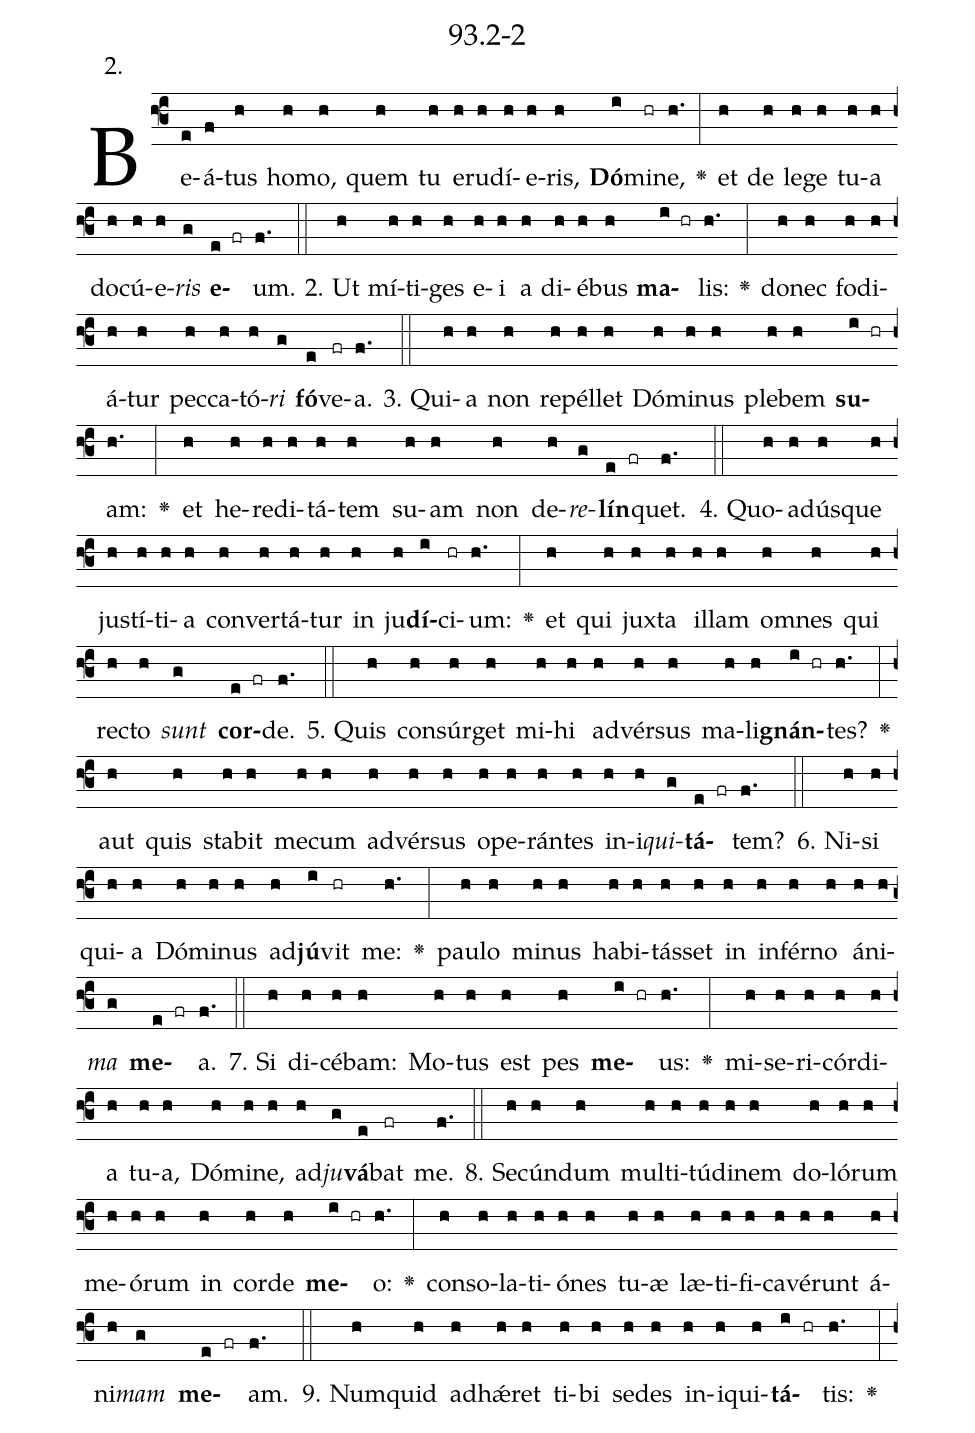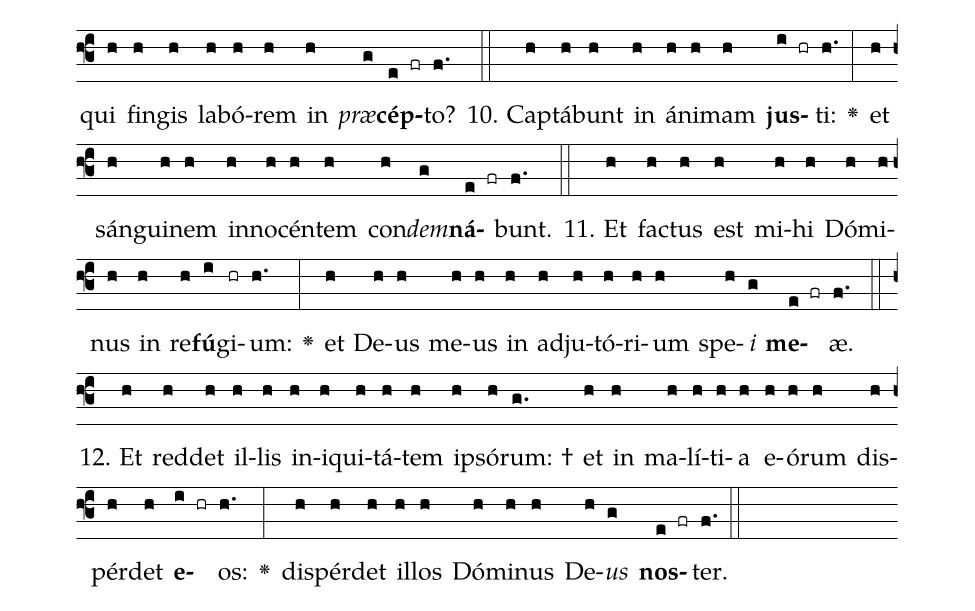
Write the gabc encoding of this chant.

name: 93.2-2;
annotation: 2.;
%%
(f3)Be(e)á(f)tus(h) ho(h)mo,(h) quem(h) tu(h) e(h)ru(h)dí(h)e(h)ris,(h) <b>Dó</b>(i)mi(hr)ne,(h.) <v>\greheightstar</v>(:) et(h) de(h) le(h)ge(h) tu(h)a(h) do(h)cú(h)e(h)<i>ris</i>(g) <b>e</b>(e fr)um.(f.) (::)
2. Ut(h) mí(h)ti(h)ges(h) e(h)i(h) a(h) di(h)é(h)bus(h) <b>ma</b>(i hr)lis:(h.) <v>\greheightstar</v>(:) do(h)nec(h) fo(h)di(h)á(h)tur(h) pec(h)ca(h)tó(h)<i>ri</i>(g) <b>fó</b>(e)ve(fr)a.(f.) (::)
3. Qui(h)a(h) non(h) re(h)pél(h)let(h) Dó(h)mi(h)nus(h) ple(h)bem(h) <b>su</b>(i hr)am:(h.) <v>\greheightstar</v>(:) et(h) he(h)re(h)di(h)tá(h)tem(h) su(h)am(h) non(h) de(h)<i>re</i>(g)<b>lín</b>(e fr)quet.(f.) (::)
4. Quo(h)ad(h)ús(h)que(h) jus(h)tí(h)ti(h)a(h) con(h)ver(h)tá(h)tur(h) in(h) ju(h)<b>dí</b>(i)ci(hr)um:(h.) <v>\greheightstar</v>(:) et(h) qui(h) jux(h)ta(h) il(h)lam(h) om(h)nes(h) qui(h) rec(h)to(h) <i>sunt</i>(g) <b>cor</b>(e fr)de.(f.) (::)
5. Quis(h) con(h)súr(h)get(h) mi(h)hi(h) ad(h)vér(h)sus(h) ma(h)li(h)<b>gnán</b>(i hr)tes?(h.) <v>\greheightstar</v>(:) aut(h) quis(h) sta(h)bit(h) me(h)cum(h) ad(h)vér(h)sus(h) o(h)pe(h)rán(h)tes(h) in(h)i(h)<i>qui</i>(g)<b>tá</b>(e fr)tem?(f.) (::)
6. Ni(h)si(h) qui(h)a(h) Dó(h)mi(h)nus(h) ad(h)<b>jú</b>(i)vit(hr) me:(h.) <v>\greheightstar</v>(:) pau(h)lo(h) mi(h)nus(h) ha(h)bi(h)tás(h)set(h) in(h) in(h)fér(h)no(h) á(h)ni(h)<i>ma</i>(g) <b>me</b>(e fr)a.(f.) (::)
7. Si(h) di(h)cé(h)bam:(h) Mo(h)tus(h) est(h) pes(h) <b>me</b>(i hr)us:(h.) <v>\greheightstar</v>(:) mi(h)se(h)ri(h)cór(h)di(h)a(h) tu(h)a,(h) Dó(h)mi(h)ne,(h) ad(h)<i>ju</i>(g)<b>vá</b>(e)bat(fr) me.(f.) (::)
8. Se(h)cún(h)dum(h) mul(h)ti(h)tú(h)di(h)nem(h) do(h)ló(h)rum(h) me(h)ó(h)rum(h) in(h) cor(h)de(h) <b>me</b>(i hr)o:(h.) <v>\greheightstar</v>(:) con(h)so(h)la(h)ti(h)ó(h)nes(h) tu(h)æ(h) læ(h)ti(h)fi(h)ca(h)vé(h)runt(h) á(h)ni(h)<i>mam</i>(g) <b>me</b>(e fr)am.(f.) (::)
9. Num(h)quid(h) ad(h)hǽ(h)ret(h) ti(h)bi(h) se(h)des(h) in(h)i(h)qui(h)<b>tá</b>(i hr)tis:(h.) <v>\greheightstar</v>(:) qui(h) fin(h)gis(h) la(h)bó(h)rem(h) in(h) <i>præ</i>(g)<b>cép</b>(e fr)to?(f.) (::)
10. Cap(h)tá(h)bunt(h) in(h) á(h)ni(h)mam(h) <b>jus</b>(i hr)ti:(h.) <v>\greheightstar</v>(:) et(h) sán(h)gui(h)nem(h) in(h)no(h)cén(h)tem(h) con(h)<i>dem</i>(g)<b>ná</b>(e fr)bunt.(f.) (::)
11. Et(h) fac(h)tus(h) est(h) mi(h)hi(h) Dó(h)mi(h)nus(h) in(h) re(h)<b>fú</b>(i)gi(hr)um:(h.) <v>\greheightstar</v>(:) et(h) De(h)us(h) me(h)us(h) in(h) ad(h)ju(h)tó(h)ri(h)um(h) spe(h)<i>i</i>(g) <b>me</b>(e fr)æ.(f.) (::)
12. Et(h) red(h)det(h) il(h)lis(h) in(h)i(h)qui(h)tá(h)tem(h) ip(h)só(h)rum: †(g.) et(h) in(h) ma(h)lí(h)ti(h)a(h) e(h)ó(h)rum(h) dis(h)pér(h)det(h) <b>e</b>(i hr)os:(h.) <v>\greheightstar</v>(:) dis(h)pér(h)det(h) il(h)los(h) Dó(h)mi(h)nus(h) De(h)<i>us</i>(g) <b>nos</b>(e fr)ter.(f.) (::)
